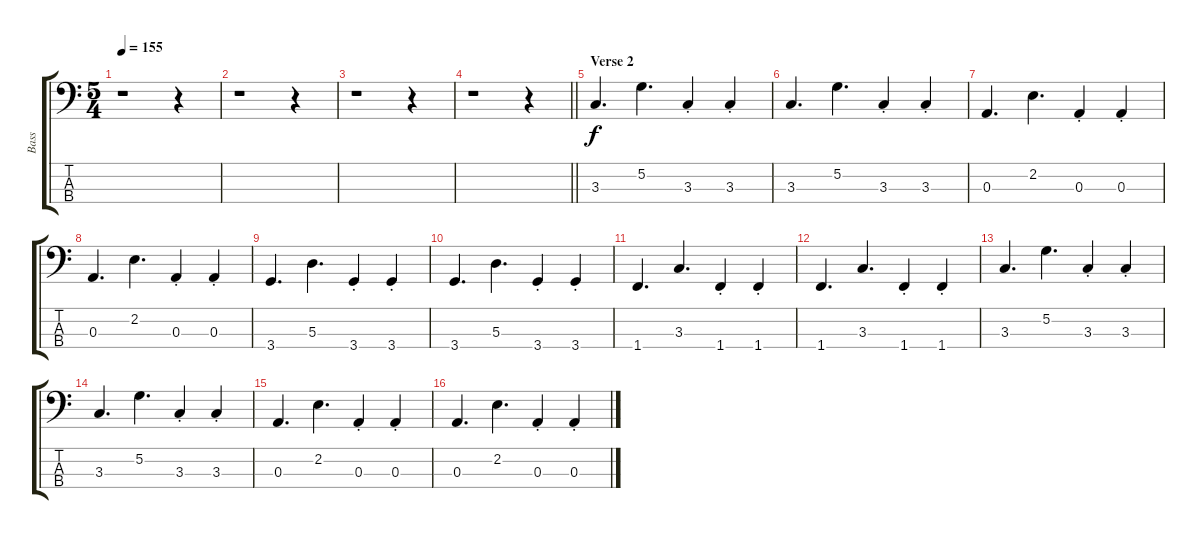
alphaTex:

\track ("Bass" "Bass") {instrument electricbassfinger}
\staff {score tabs}
\tuning (G2 D2 A1 E1) {hide}
\ts (5 4)
\tempo 155
\clef f4
\ks c
r.1{dy f} r.4 |
r.1 r.4 |
r.1 r.4 |
\barLineRight lightlight
r.1 r.4 |
\section ("" "Verse 2")
3.3.4{d} 5.2.4{d} 3.3{st}.4 3.3{st}.4 |
3.3.4{d} 5.2.4{d} 3.3{st}.4 3.3{st}.4 |
0.3.4{d} 2.2.4{d} 0.3{st}.4 0.3{st}.4 |
0.3.4{d} 2.2.4{d} 0.3{st}.4 0.3{st}.4 |
3.4.4{d} 5.3.4{d} 3.4{st}.4 3.4{st}.4 |
3.4.4{d} 5.3.4{d} 3.4{st}.4 3.4{st}.4 |
1.4.4{d} 3.3.4{d} 1.4{st}.4 1.4{st}.4 |
1.4.4{d} 3.3.4{d} 1.4{st}.4 1.4{st}.4 |
3.3.4{d} 5.2.4{d} 3.3{st}.4 3.3{st}.4 |
3.3.4{d} 5.2.4{d} 3.3{st}.4 3.3{st}.4 |
0.3.4{d} 2.2.4{d} 0.3{st}.4 0.3{st}.4 |
0.3.4{d} 2.2.4{d} 0.3{st}.4 0.3{st}.4
